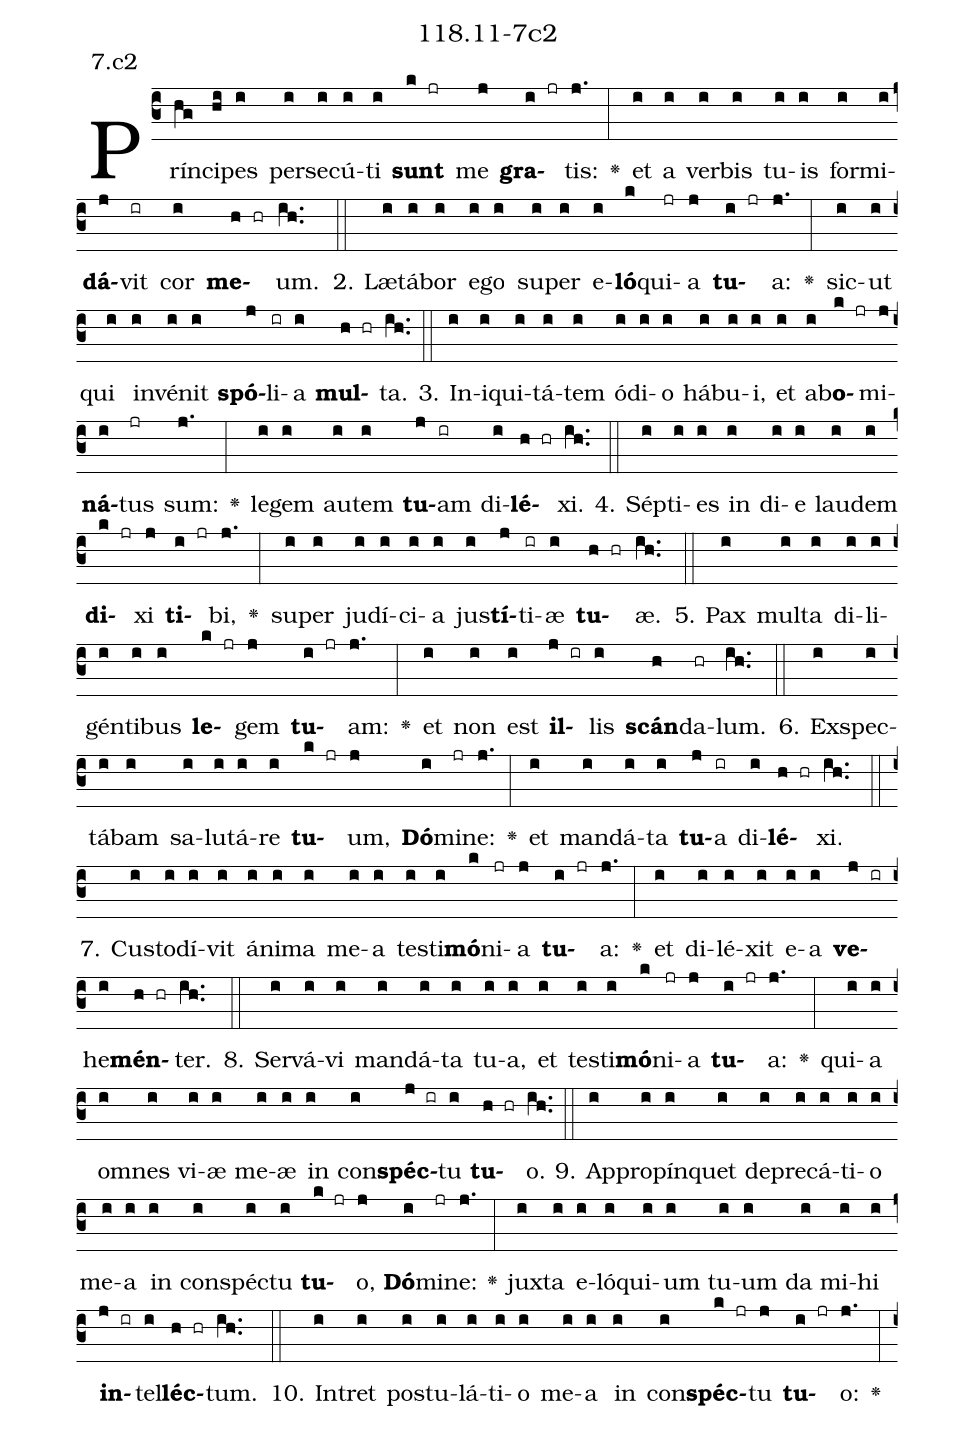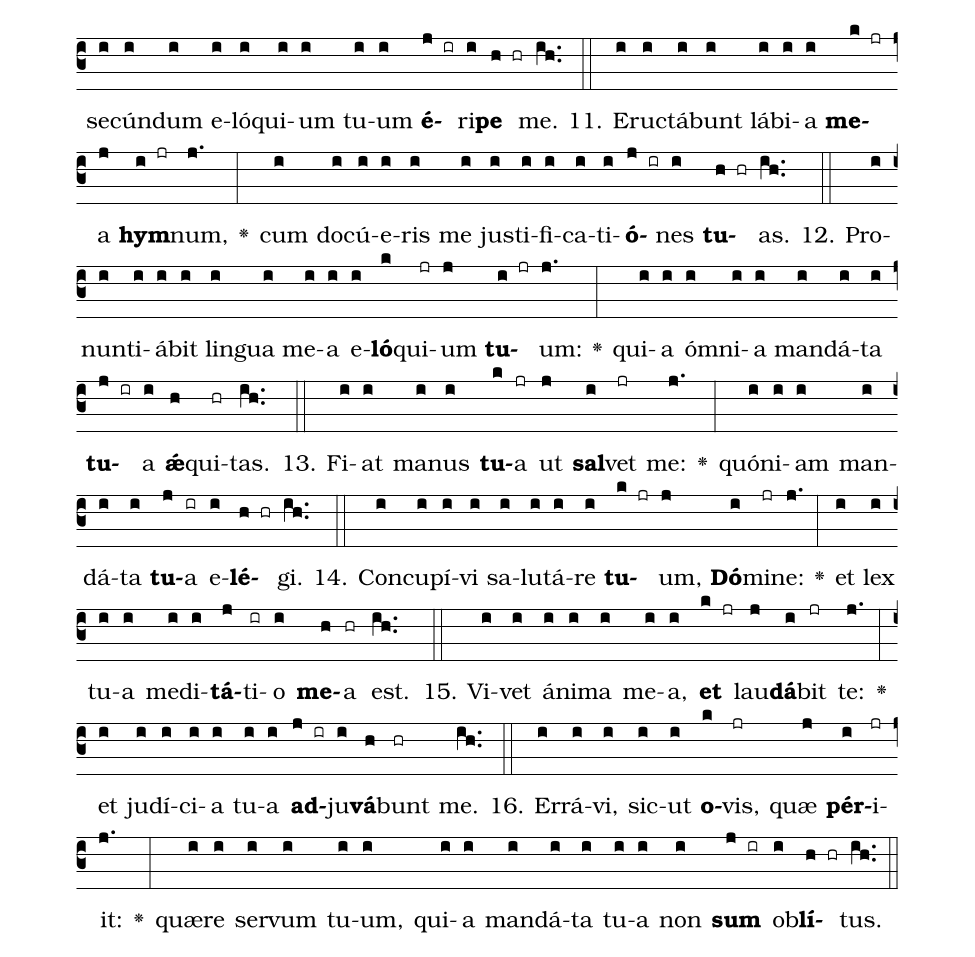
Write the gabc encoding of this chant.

name: 118.11-7c2;
annotation: 7.c2;
%%
(c3)Prín(hg)ci(hi)pes(i) per(i)se(i)cú(i)ti(i) <b>sunt</b>(k jr) me(j) <b>gra</b>(i jr)tis:(j.) <v>\greheightstar</v>(:) et(i) a(i) ver(i)bis(i) tu(i)is(i) for(i)mi(i)<b>dá</b>(j)vit(ir) cor(i) <b>me</b>(h hr)um.(ih..) (::)
2. Læ(i)tá(i)bor(i) e(i)go(i) su(i)per(i) e(i)<b>ló</b>(k)qui(jr)a(j) <b>tu</b>(i jr)a:(j.) <v>\greheightstar</v>(:) sic(i)ut(i) qui(i) in(i)vé(i)nit(i) <b>spó</b>(j)li(ir)a(i) <b>mul</b>(h hr)ta.(ih..) (::)
3. In(i)i(i)qui(i)tá(i)tem(i) ó(i)di(i)o(i) há(i)bu(i)i,(i) et(i) ab(i)<b>o</b>(k jr)mi(j)<b>ná</b>(i)tus(jr) sum:(j.) <v>\greheightstar</v>(:) le(i)gem(i) au(i)tem(i) <b>tu</b>(j)am(ir) di(i)<b>lé</b>(h hr)xi.(ih..) (::)
4. Sép(i)ti(i)es(i) in(i) di(i)e(i) lau(i)dem(i) <b>di</b>(k jr)xi(j) <b>ti</b>(i jr)bi,(j.) <v>\greheightstar</v>(:) su(i)per(i) ju(i)dí(i)ci(i)a(i) jus(i)<b>tí</b>(j)ti(ir)æ(i) <b>tu</b>(h hr)æ.(ih..) (::)
5. Pax(i) mul(i)ta(i) di(i)li(i)gén(i)ti(i)bus(i) <b>le</b>(k jr)gem(j) <b>tu</b>(i jr)am:(j.) <v>\greheightstar</v>(:) et(i) non(i) est(i) <b>il</b>(j ir)lis(i) <b>scán</b>(h)da(hr)lum.(ih..) (::)
6. Ex(i)spec(i)tá(i)bam(i) sa(i)lu(i)tá(i)re(i) <b>tu</b>(k jr)um,(j) <b>Dó</b>(i)mi(jr)ne:(j.) <v>\greheightstar</v>(:) et(i) man(i)dá(i)ta(i) <b>tu</b>(j)a(ir) di(i)<b>lé</b>(h hr)xi.(ih..) (::)
7. Cus(i)to(i)dí(i)vit(i) á(i)ni(i)ma(i) me(i)a(i) tes(i)ti(i)<b>mó</b>(k)ni(jr)a(j) <b>tu</b>(i jr)a:(j.) <v>\greheightstar</v>(:) et(i) di(i)lé(i)xit(i) e(i)a(i) <b>ve</b>(j ir)he(i)<b>mén</b>(h hr)ter.(ih..) (::)
8. Ser(i)vá(i)vi(i) man(i)dá(i)ta(i) tu(i)a,(i) et(i) tes(i)ti(i)<b>mó</b>(k)ni(jr)a(j) <b>tu</b>(i jr)a:(j.) <v>\greheightstar</v>(:) qui(i)a(i) om(i)nes(i) vi(i)æ(i) me(i)æ(i) in(i) con(i)<b>spéc</b>(j ir)tu(i) <b>tu</b>(h hr)o.(ih..) (::)
9. Ap(i)pro(i)pín(i)quet(i) de(i)pre(i)cá(i)ti(i)o(i) me(i)a(i) in(i) con(i)spéc(i)tu(i) <b>tu</b>(k jr)o,(j) <b>Dó</b>(i)mi(jr)ne:(j.) <v>\greheightstar</v>(:) jux(i)ta(i) e(i)ló(i)qui(i)um(i) tu(i)um(i) da(i) mi(i)hi(i) <b>in</b>(j ir)tel(i)<b>léc</b>(h hr)tum.(ih..) (::)
10. In(i)tret(i) pos(i)tu(i)lá(i)ti(i)o(i) me(i)a(i) in(i) con(i)<b>spéc</b>(k jr)tu(j) <b>tu</b>(i jr)o:(j.) <v>\greheightstar</v>(:) se(i)cún(i)dum(i) e(i)ló(i)qui(i)um(i) tu(i)um(i) <b>é</b>(j ir)ri(i)<b>pe</b>(h hr) me.(ih..) (::)
11. E(i)ruc(i)tá(i)bunt(i) lá(i)bi(i)a(i) <b>me</b>(k jr)a(j) <b>hym</b>(i jr)num,(j.) <v>\greheightstar</v>(:) cum(i) do(i)cú(i)e(i)ris(i) me(i) jus(i)ti(i)fi(i)ca(i)ti(i)<b>ó</b>(j ir)nes(i) <b>tu</b>(h hr)as.(ih..) (::)
12. Pro(i)nun(i)ti(i)á(i)bit(i) lin(i)gua(i) me(i)a(i) e(i)<b>ló</b>(k)qui(jr)um(j) <b>tu</b>(i jr)um:(j.) <v>\greheightstar</v>(:) qui(i)a(i) óm(i)ni(i)a(i) man(i)dá(i)ta(i) <b>tu</b>(j ir)a(i) <b>ǽ</b>(h)qui(hr)tas.(ih..) (::)
13. Fi(i)at(i) ma(i)nus(i) <b>tu</b>(k)a(jr) ut(j) <b>sal</b>(i)vet(jr) me:(j.) <v>\greheightstar</v>(:) quón(i)i(i)am(i) man(i)dá(i)ta(i) <b>tu</b>(j)a(ir) e(i)<b>lé</b>(h hr)gi.(ih..) (::)
14. Con(i)cu(i)pí(i)vi(i) sa(i)lu(i)tá(i)re(i) <b>tu</b>(k jr)um,(j) <b>Dó</b>(i)mi(jr)ne:(j.) <v>\greheightstar</v>(:) et(i) lex(i) tu(i)a(i) me(i)di(i)<b>tá</b>(j)ti(ir)o(i) <b>me</b>(h)a(hr) est.(ih..) (::)
15. Vi(i)vet(i) á(i)ni(i)ma(i) me(i)a,(i) <b>et</b>(k jr) lau(j)<b>dá</b>(i)bit(jr) te:(j.) <v>\greheightstar</v>(:) et(i) ju(i)dí(i)ci(i)a(i) tu(i)a(i) <b>ad</b>(j ir)ju(i)<b>vá</b>(h)bunt(hr) me.(ih..) (::)
16. Er(i)rá(i)vi,(i) sic(i)ut(i) <b>o</b>(k)vis,(jr) quæ(j) <b>pér</b>(i)i(jr)it:(j.) <v>\greheightstar</v>(:) quæ(i)re(i) ser(i)vum(i) tu(i)um,(i) qui(i)a(i) man(i)dá(i)ta(i) tu(i)a(i) non(i) <b>sum</b>(j ir) ob(i)<b>lí</b>(h hr)tus.(ih..) (::)
